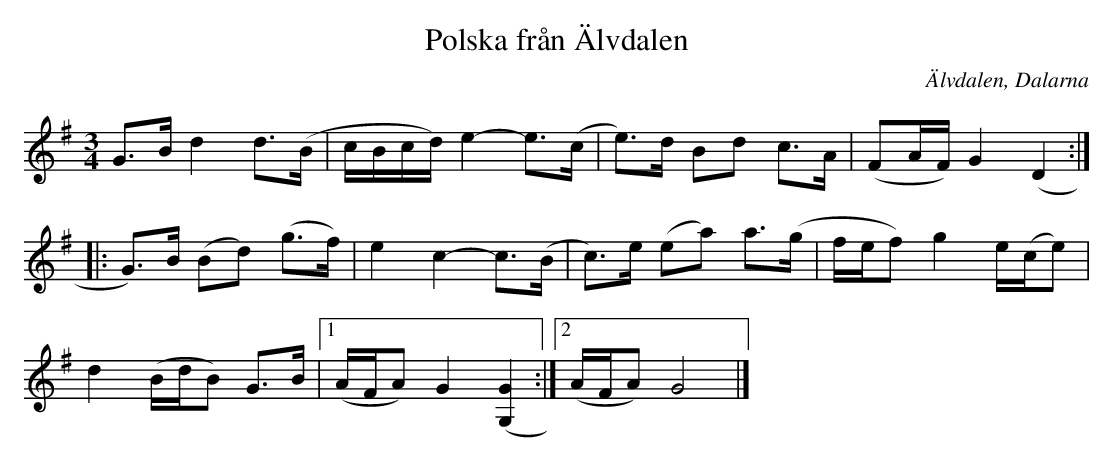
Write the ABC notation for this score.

X:1
T:Polska från Älvdalen
M:3/4
L:1/8
O:Älvdalen, Dalarna
K:G
G>B d2 d>(B | c/B/c/d/) e2- e>(c | e>)d Bd c>A | (FA/F/) G2 (D2 :|
|: G>)B (Bd) (g>f) | e2 c2- c>(B | c>)e (ea) a>(g | f/e/f) g2 e/(c/e) |
d2 (B/d/B) G>B |1 (A/F/A) G2 [(G,2G2] :|2 (A/F/A) G4 |]
